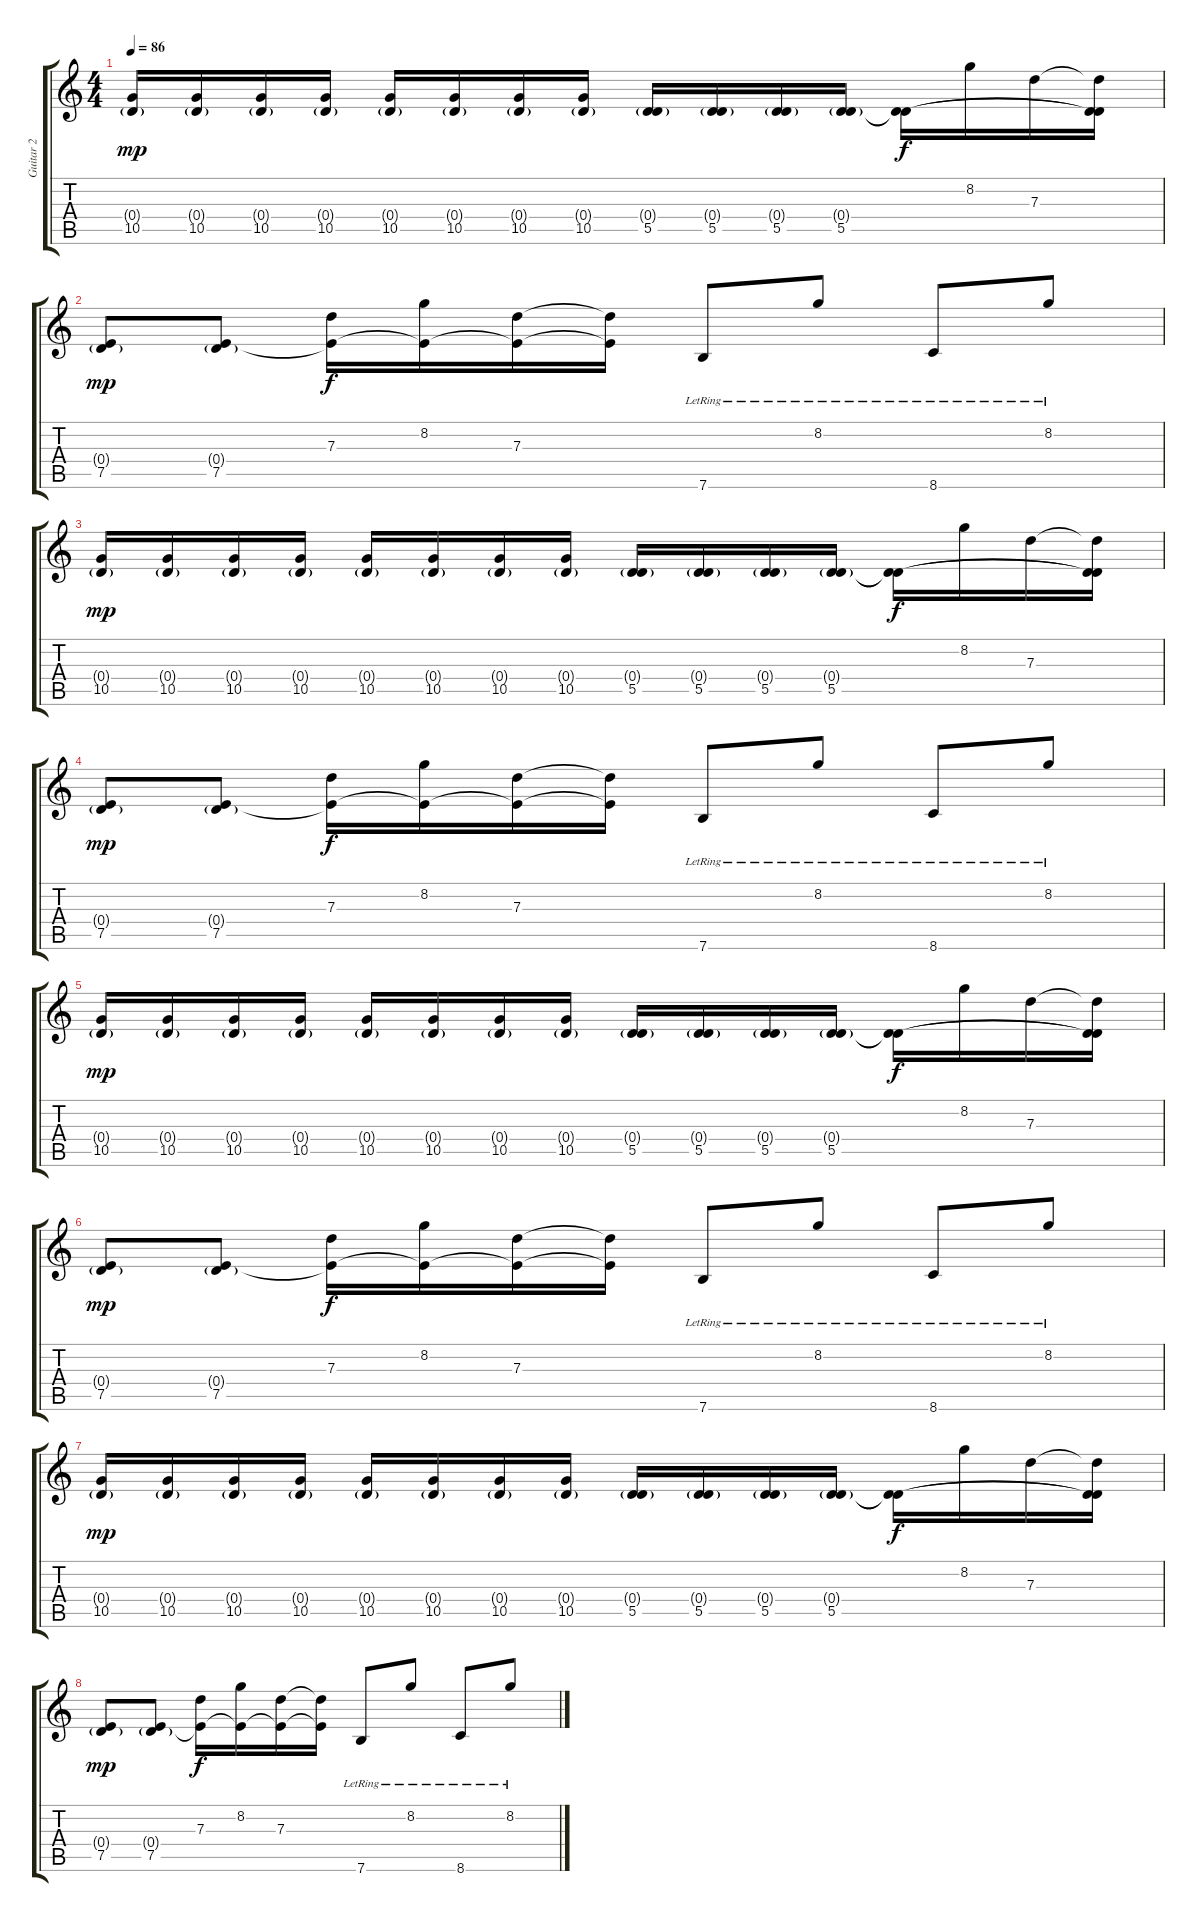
\track ("Guitar 2" "Guitar 2") {instrument overdrivenguitar}
\staff {score tabs}
\tuning (E4 B3 G3 D3 A2 E2) {hide}
\ts (4 4)
\tempo 86
\clef g2
\ks c
(0.4{g} 10.5).16{dy mp instrument electricguitarjazz} (0.4{g} 10.5).16 (0.4{g} 10.5).16 (0.4{g} 10.5).16 (0.4{g} 10.5).16 (0.4{g} 10.5).16 (0.4{g} 10.5).16 (0.4{g} 10.5).16 (0.4{g} 5.5).16 (0.4{g} 5.5).16 (0.4{g} 5.5).16 (0.4{g} 5.5).16 (0.4{t} 5.5{t}).16{dy f} 8.2.16 7.3.16 (7.3{t} 0.4{t} 5.5{t}).16 |
(0.4{g} 7.5).8{dy mp} (0.4{g} 7.5).8 (7.3 7.5{t}).16{dy f} (8.2 7.5{t}).16 (7.3 7.5{t}).16 (7.3{t} 7.5{t}).16 7.6{lr}.8 8.2{lr}.8 8.6{lr}.8 8.2{lr}.8 |
(0.4{g} 10.5).16{dy mp} (0.4{g} 10.5).16 (0.4{g} 10.5).16 (0.4{g} 10.5).16 (0.4{g} 10.5).16 (0.4{g} 10.5).16 (0.4{g} 10.5).16 (0.4{g} 10.5).16 (0.4{g} 5.5).16 (0.4{g} 5.5).16 (0.4{g} 5.5).16 (0.4{g} 5.5).16 (0.4{t} 5.5{t}).16{dy f} 8.2.16 7.3.16 (7.3{t} 0.4{t} 5.5{t}).16 |
(0.4{g} 7.5).8{dy mp} (0.4{g} 7.5).8 (7.3 7.5{t}).16{dy f} (8.2 7.5{t}).16 (7.3 7.5{t}).16 (7.3{t} 7.5{t}).16 7.6{lr}.8 8.2{lr}.8 8.6{lr}.8 8.2{lr}.8 |
(0.4{g} 10.5).16{dy mp} (0.4{g} 10.5).16 (0.4{g} 10.5).16 (0.4{g} 10.5).16 (0.4{g} 10.5).16 (0.4{g} 10.5).16 (0.4{g} 10.5).16 (0.4{g} 10.5).16 (0.4{g} 5.5).16 (0.4{g} 5.5).16 (0.4{g} 5.5).16 (0.4{g} 5.5).16 (0.4{t} 5.5{t}).16{dy f} 8.2.16 7.3.16 (7.3{t} 0.4{t} 5.5{t}).16 |
(0.4{g} 7.5).8{dy mp} (0.4{g} 7.5).8 (7.3 7.5{t}).16{dy f} (8.2 7.5{t}).16 (7.3 7.5{t}).16 (7.3{t} 7.5{t}).16 7.6{lr}.8 8.2{lr}.8 8.6{lr}.8 8.2{lr}.8 |
(0.4{g} 10.5).16{dy mp} (0.4{g} 10.5).16 (0.4{g} 10.5).16 (0.4{g} 10.5).16 (0.4{g} 10.5).16 (0.4{g} 10.5).16 (0.4{g} 10.5).16 (0.4{g} 10.5).16 (0.4{g} 5.5).16 (0.4{g} 5.5).16 (0.4{g} 5.5).16 (0.4{g} 5.5).16 (0.4{t} 5.5{t}).16{dy f} 8.2.16 7.3.16 (7.3{t} 0.4{t} 5.5{t}).16 |
(0.4{g} 7.5).8{dy mp} (0.4{g} 7.5).8 (7.3 7.5{t}).16{dy f} (8.2 7.5{t}).16 (7.3 7.5{t}).16 (7.3{t} 7.5{t}).16 7.6{lr}.8 8.2{lr}.8 8.6{lr}.8 8.2{lr}.8
